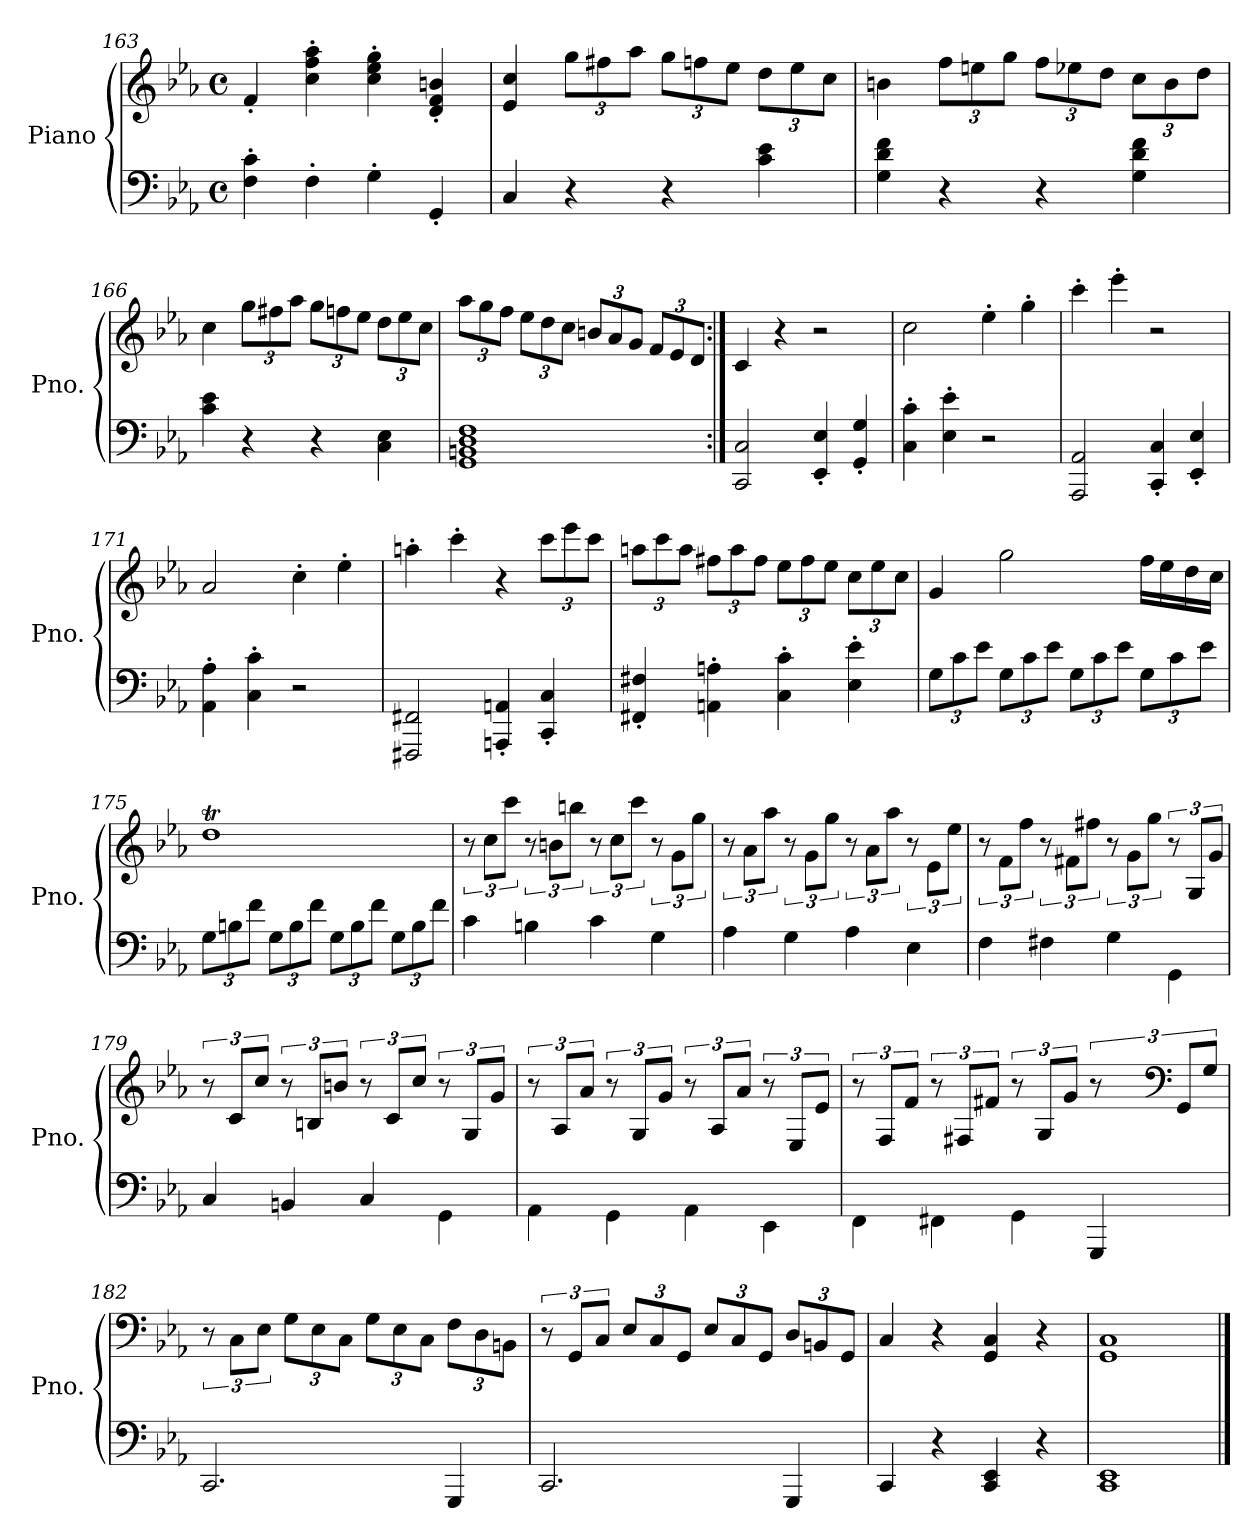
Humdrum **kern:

**kern	**kern
*part1	*part1
*staff2	*staff1
*I"Piano	*
*I'Pno.	*
*clefF4	*clefG2
*k[b-e-a-]	*k[b-e-a-]
*M4/4	*M4/4
*met(c)	*met(c)
=163	=163
4F\' 4c\'	4f'/
4F'\	4cc\' 4ff\' 4aa-\'
4G'\	4cc\' 4ee-\' 4gg\'
4GG'/	4d/' 4f/' 4bn/'
=164	=164
4C/	4e-/ 4cc/
*	*Xbrackettup
4r	12gg\L
.	12ff#X\
.	12aa-\J
4r	12gg\L
.	12ffn\
.	12ee-\J
4c\ 4e-\	12dd\L
.	12ee-\
.	12cc\J
!!LO:PB:g=z
=165	=165
4G\ 4d\ 4f\	4bn\
4r	12ff\L
.	12een\
.	12gg\J
4r	12ff\L
.	12ee-X\
.	12dd\J
4G\ 4d\ 4f\	12cc\L
.	12b\
.	12dd\J
=166	=166
4c\ 4e-\	4cc\
4r	12gg\L
.	12ff#X\
.	12aa-\J
4r	12gg\L
.	12ffn\
.	12ee-\J
4C\ 4E-\	12dd\L
.	12ee-\
.	12cc\J
=167	=167
1GG 1BBn 1D 1F	12aa-\L
.	12gg\
.	12ff\J
.	12ee-\L
.	12dd\
.	12cc\J
.	12bn/L
.	12a-/
.	12g/J
.	12f/L
.	12e-/
.	12d/J
=168:|!	=168:|!
2CC/ 2C/	4c/
.	4r
4EE-/' 4E-/'	2r
4GG/' 4G/'	.
=169	=169
4C\' 4c\'	2cc\
4E-\' 4e-\'	.
2r	4ee-'\
.	4gg'\
!!LO:LB:g=z
=170	=170
2AAA-/ 2AA-/	4ccc'\
.	4eee-'\
4CC/' 4C/'	2r
4EE-/' 4E-/'	.
=171	=171
4AA-\' 4A-\'	2a-/
4C\' 4c\'	.
2r	4cc'\
.	4ee-'\
=172	=172
2FFF#X/ 2FF#X/	4aan'\
.	4ccc'\
4AAAn/' 4AAn/'	4r
4CC/' 4C/'	12ccc\L
.	12eee-\
.	12ccc\J
=173	=173
4FF#X/' 4F#X/'	12aan\L
.	12ccc\
.	12aa\J
4AAn\' 4An\'	12ff#X\L
.	12aa\
.	12ff#\J
4C\' 4c\'	12ee-\L
.	12ff#\
.	12ee-\J
4E-\' 4e-\'	12cc\L
.	12ee-\
.	12cc\J
=174	=174
*Xbrackettup	*
12G\L	4g/
12c\	.
12e-\J	.
12G\L	2gg\
12c\	.
12e-\J	.
12G\L	.
12c\	.
12e-\J	.
12G\L	16ff\LL
.	16ee-\
12c\	.
.	16dd\
12e-\J	.
.	16cc\JJ
!!LO:LB:g=z
=175	=175
12G\L	1ddt
12Bn\	.
12f\J	.
12G\L	.
12B\	.
12f\J	.
12G\L	.
12B\	.
12f\J	.
12G\L	.
12B\	.
12f\J	.
=176	=176
*	*brackettup
4c\	12r
.	12cc\L
.	12ccc\J
4Bn\	12r
.	12bn\L
.	12bbn\J
4c\	12r
.	12cc\L
.	12ccc\J
4G\	12r
.	12g\L
.	12gg\J
=177	=177
4A-\	12r
.	12a-\L
.	12aa-\J
4G\	12r
.	12g\L
.	12gg\J
4A-\	12r
.	12a-\L
.	12aa-\J
4E-\	12r
.	12e-\L
.	12ee-\J
=178	=178
4F\	12r
.	12f\L
.	12ff\J
4F#X\	12r
.	12f#X\L
.	12ff#X\J
4G\	12r
.	12g\L
.	12gg\J
4GG\	12r
.	12G/L
.	12g\J
!!LO:LB:g=z
=179	=179
4C/	12r
.	12c/L
.	12cc/J
4BBn/	12r
.	12Bn/L
.	12bn/J
4C/	12r
.	12c/L
.	12cc/J
4GG\	12r
.	12G/L
.	12g\J
=180	=180
4AA-\	12r
.	12A-/L
.	12a-\J
4GG\	12r
.	12G/L
.	12g\J
4AA-\	12r
.	12A-/L
.	12a-\J
4EE-\	12r
.	12E-/L
.	12e-\J
=181	=181
4FF\	12r
.	12F/L
.	12f\J
4FF#X\	12r
.	12F#X/L
.	12f#X\J
4GG\	12r
.	12G/L
.	12g\J
4GGG/	12r
*	*clefF4
.	12GG/L
.	12G/J
=182	=182
2.CC/	12r
.	12C\L
.	12E-\J
*	*Xbrackettup
.	12G\L
.	12E-\
.	12C\J
.	12G\L
.	12E-\
.	12C\J
4GGG/	12F\L
.	12D\
.	12BBn\J
!!LO:LB:g=z
=183	=183
*	*brackettup
2.CC/	12r
.	12GG/L
.	12C/J
*	*Xbrackettup
.	12E-/L
.	12C/
.	12GG/J
.	12E-/L
.	12C/
.	12GG/J
4GGG/	12D/L
.	12BBn/
.	12GG/J
=184	=184
4CC/	4C/
4r	4r
4CC/ 4EE-/	4GG/ 4C/
4r	4r
=185	=185
1CC 1EE-	1GG 1C
==	==
*-	*-
